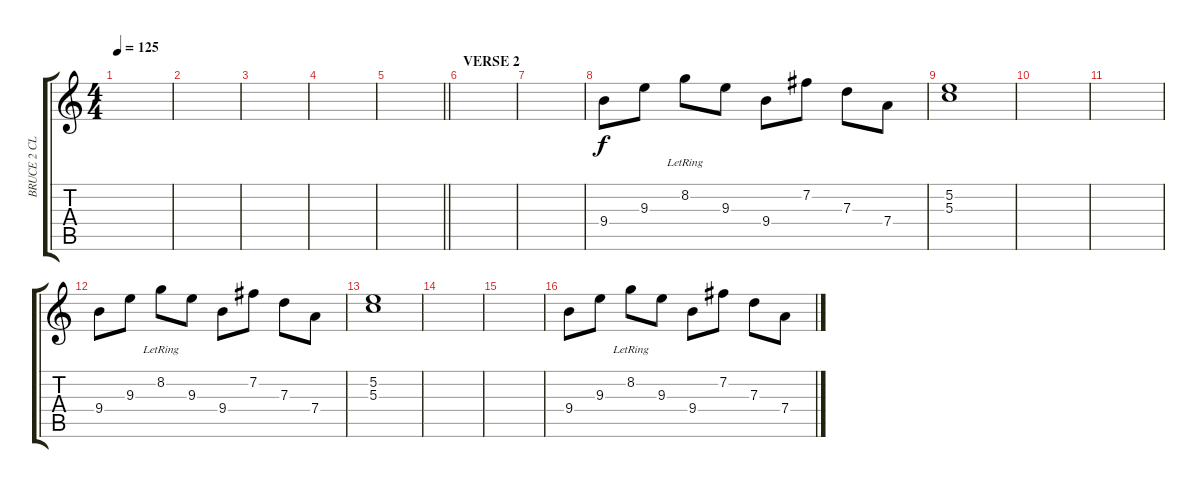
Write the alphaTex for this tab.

\track ("BRUCE 2 CLEAN" "BRUCE 2 CL") {instrument electricguitarclean}
\staff {score tabs}
\tuning (E4 B3 G3 D3 A2 E2) {hide}
\ts (4 4)
\tempo 125
\clef g2
\ks c
|
|
|
|
\barLineRight lightlight
|
\section ("" "VERSE 2")
|
|
9.4.8 9.3.8 8.2{lr}.8 9.3.8 9.4.8 7.2.8 7.3.8 7.4.8 |
(5.2 5.3).1 |
|
|
9.4.8 9.3.8 8.2{lr}.8 9.3.8 9.4.8 7.2.8 7.3.8 7.4.8 |
(5.2 5.3).1 |
|
|
9.4.8 9.3.8 8.2{lr}.8 9.3.8 9.4.8 7.2.8 7.3.8 7.4.8
